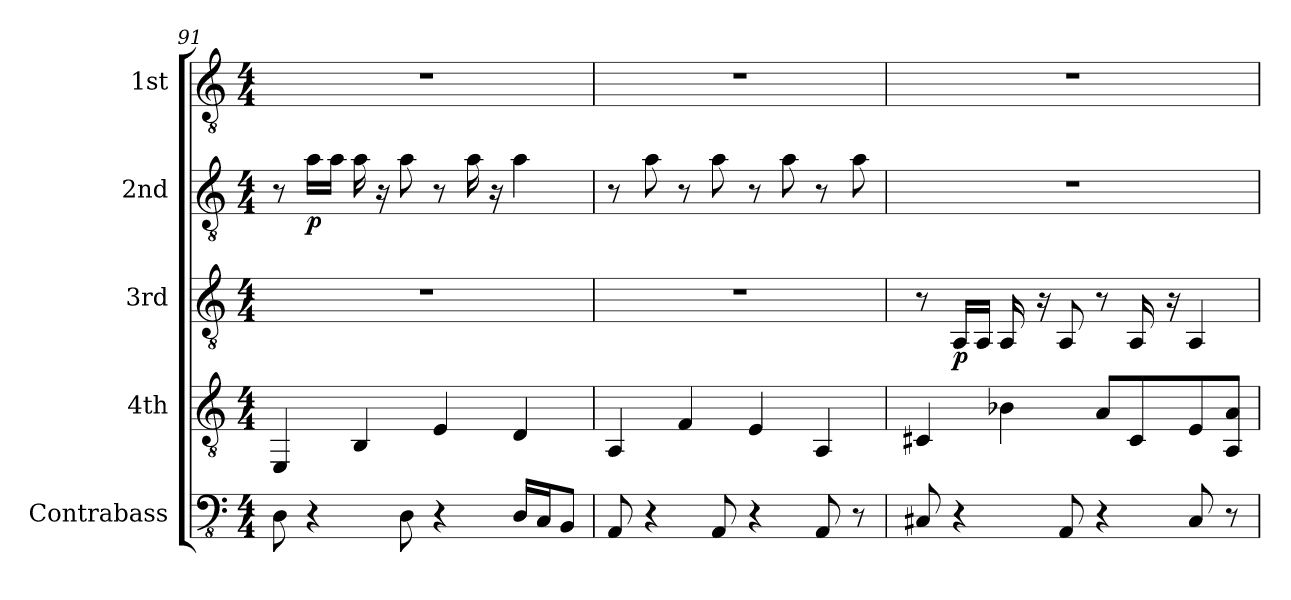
**kern	**kern	**kern	**dynam	**kern	**dynam	**kern
*part5	*part4	*part3	*part3	*part2	*part2	*part1
*staff5	*staff4	*staff3	*staff3	*staff2	*staff2	*staff1
*I"Contrabass	*I"4th	*I"3rd	*	*I"2nd	*	*I"1st
*I'C.B	*	*	*	*	*	*
*clefFv4	*clefGv2	*clefGv2	*	*clefGv2	*	*clefGv2
*k[]	*k[]	*k[]	*	*k[]	*	*k[]
*M4/4	*M4/4	*M4/4	*	*M4/4	*	*M4/4
=91	=91	=91	=91	=91	=91	=91
8DD\	4EE/	1r	.	8r	.	1r
!	!	!	!	!	!LO:DY:b	!
4r	.	.	.	16a\LL	p	.
.	.	.	.	16a\JJ	.	.
.	4BB/	.	.	16a\	.	.
.	.	.	.	16r	.	.
8DD\	.	.	.	8a\	.	.
4r	4E/	.	.	8r	.	.
.	.	.	.	16a\	.	.
.	.	.	.	16r	.	.
16DD/LL	4D/	.	.	4a\	.	.
16CC/J	.	.	.	.	.	.
8BBB/J	.	.	.	.	.	.
=92	=92	=92	=92	=92	=92	=92
8AAA/	4AA/	1r	.	8r	.	1r
4r	.	.	.	8a\	.	.
.	4F/	.	.	8r	.	.
8AAA/	.	.	.	8a\	.	.
4r	4E/	.	.	8r	.	.
.	.	.	.	8a\	.	.
8AAA/	4AA/	.	.	8r	.	.
8r	.	.	.	8a\	.	.
!!LO:PB:g=z
=93	=93	=93	=93	=93	=93	=93
8CC#X/	4C#X/	8r	.	1r	.	1r
!	!	!	!LO:DY:b	!	!	!
4r	.	16AA/LL	p	.	.	.
.	.	16AA/JJ	.	.	.	.
.	4B-X\	16AA/	.	.	.	.
.	.	16r	.	.	.	.
8AAA/	.	8AA/	.	.	.	.
4r	8A/L	8r	.	.	.	.
.	8C#/	16AA/	.	.	.	.
.	.	16r	.	.	.	.
8CC#/	8E/	4AA/	.	.	.	.
8r	8AA/ 8A/J	.	.	.	.	.
=	=	=	=	=	=	=
*-	*-	*-	*-	*-	*-	*-
